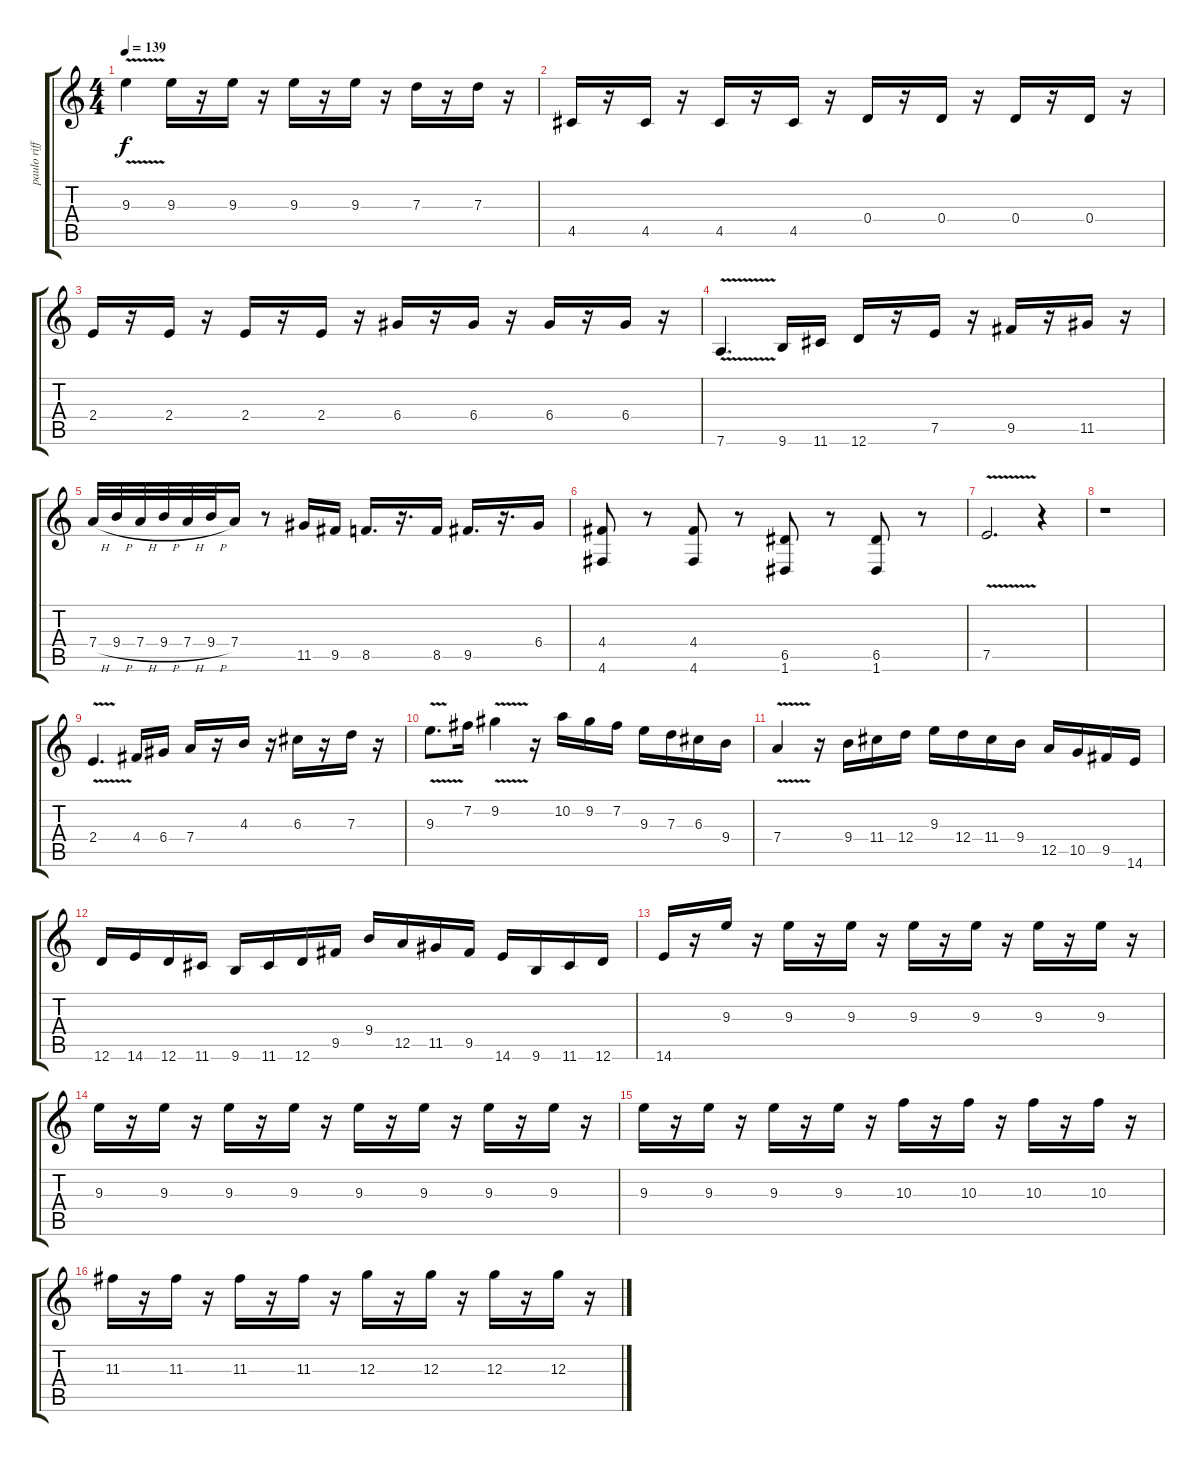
\track ("paulo riff" "paulo riff") {instrument distortionguitar}
\staff {score tabs}
\tuning (E4 B3 G3 D3 A2 D2) {hide}
\ts (4 4)
\tempo 139
\clef g2
\ks c
9.3{v}.4{dy f} 9.3.16 r.16 9.3.16 r.16 9.3.16 r.16 9.3.16 r.16 7.3.16 r.16 7.3.16 r.16 |
4.5.16 r.16 4.5.16 r.16 4.5.16 r.16 4.5.16 r.16 0.4.16 r.16 0.4.16 r.16 0.4.16 r.16 0.4.16 r.16 |
2.4.16 r.16 2.4.16 r.16 2.4.16 r.16 2.4.16 r.16 6.4.16 r.16 6.4.16 r.16 6.4.16 r.16 6.4.16 r.16 |
7.6{v}.4{d} 9.6.16 11.6.16 12.6.16 r.16 7.5.16 r.16 9.5.16 r.16 11.5.16 r.16 |
7.4{h}.32 9.4{h}.32 7.4{h}.32 9.4{h}.32 7.4{h}.32 9.4{h}.32 7.4.16 r.8 11.5.16 9.5.16 8.5.16{d} r.16{d} 8.5.16 9.5.16{d} r.16{d} 6.4.16 |
(4.4 4.6).8 r.8 (4.4 4.6).8 r.8 (6.5 1.6).8 r.8 (6.5 1.6).8 r.8 |
7.5{v}.2{d} r.4 |
r.1 |
2.4{v}.4{d} 4.4.16 6.4.16 7.4.16 r.16 4.3.16 r.16 6.3.16 r.16 7.3.16 r.16 |
9.3{v}.8{d} 7.2.16 9.2{v}.4 r.16 10.2.16 9.2.16 7.2.16 9.3.16 7.3.16 6.3.16 9.4.16 |
7.4{v}.4 r.16 9.4.16 11.4.16 12.4.16 9.3.16 12.4.16 11.4.16 9.4.16 12.5.16 10.5.16 9.5.16 14.6.16 |
12.6.16 14.6.16 12.6.16 11.6.16 9.6.16 11.6.16 12.6.16 9.5.16 9.4.16 12.5.16 11.5.16 9.5.16 14.6.16 9.6.16 11.6.16 12.6.16 |
14.6.16 r.16 9.3.16 r.16 9.3.16 r.16 9.3.16 r.16 9.3.16 r.16 9.3.16 r.16 9.3.16 r.16 9.3.16 r.16 |
9.3.16 r.16 9.3.16 r.16 9.3.16 r.16 9.3.16 r.16 9.3.16 r.16 9.3.16 r.16 9.3.16 r.16 9.3.16 r.16 |
9.3.16 r.16 9.3.16 r.16 9.3.16 r.16 9.3.16 r.16 10.3.16 r.16 10.3.16 r.16 10.3.16 r.16 10.3.16 r.16 |
11.3.16 r.16 11.3.16 r.16 11.3.16 r.16 11.3.16 r.16 12.3.16 r.16 12.3.16 r.16 12.3.16 r.16 12.3.16 r.16
